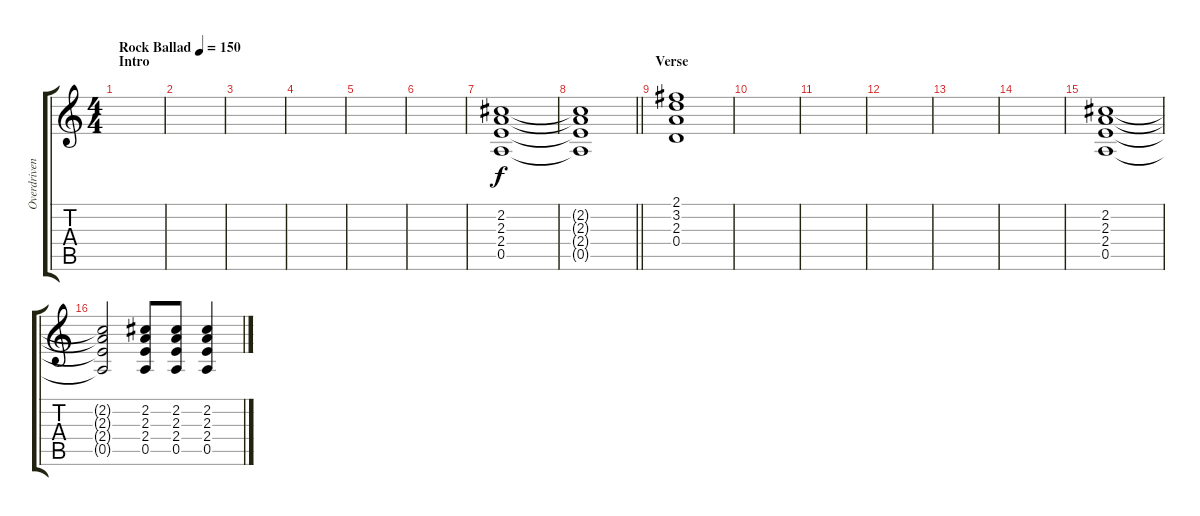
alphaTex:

\track ("Overdriven Guitar" "Overdriven") {instrument overdrivenguitar}
\staff {score tabs}
\tuning (E4 B3 G3 D3 A2 E2) {hide}
\ts (4 4)
\section ("" "Intro")
\tempo (150 "Rock Ballad")
\clef g2
\ks c
|
|
|
|
|
|
(2.2 2.3 2.4 0.5).1 |
\barLineRight lightlight
(2.2{t} 2.3{t} 2.4{t} 0.5{t}).1 |
\section ("" "Verse")
(2.1 3.2 2.3 0.4).1 |
|
|
|
|
|
(2.2 2.3 2.4 0.5).1 |
(2.2{t} 2.3{t} 2.4{t} 0.5{t}).2 (2.2 2.3 2.4 0.5).8 (2.2 2.3 2.4 0.5).8 (2.2 2.3 2.4 0.5).4
